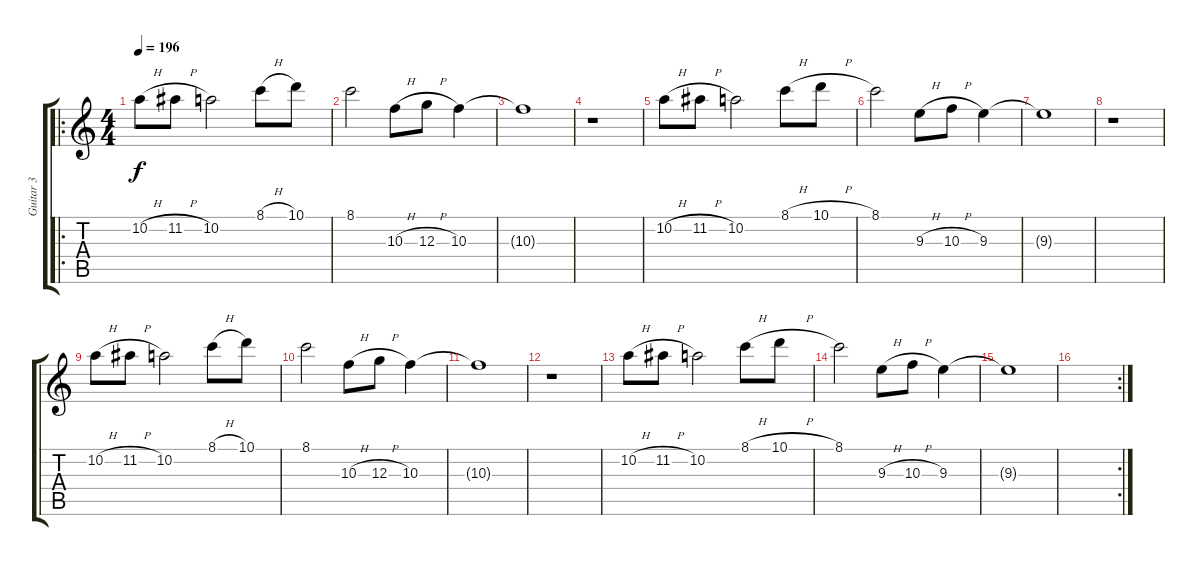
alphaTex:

\track ("Guitar 3" "Guitar 3") {instrument electricguitarclean}
\staff {score tabs}
\tuning (E4 B3 G3 D3 A2 E2) {hide}
\ro
\ts (4 4)
\tempo 196
\clef g2
\ks c
10.2{h}.8{dy f} 11.2{h}.8 10.2.2 8.1{h}.8 10.1.8 |
8.1.2 10.3{h}.8 12.3{h}.8 10.3.4 |
10.3{t}.1 |
r.1 |
10.2{h}.8 11.2{h}.8 10.2.2 8.1{h}.8 10.1{h}.8 |
8.1.2 9.3{h}.8 10.3{h}.8 9.3.4 |
9.3{t}.1 |
r.1 |
10.2{h}.8 11.2{h}.8 10.2.2 8.1{h}.8 10.1.8 |
8.1.2 10.3{h}.8 12.3{h}.8 10.3.4 |
10.3{t}.1 |
r.1 |
10.2{h}.8 11.2{h}.8 10.2.2 8.1{h}.8 10.1{h}.8 |
8.1.2 9.3{h}.8 10.3{h}.8 9.3.4 |
9.3{t}.1 |
\rc 2
